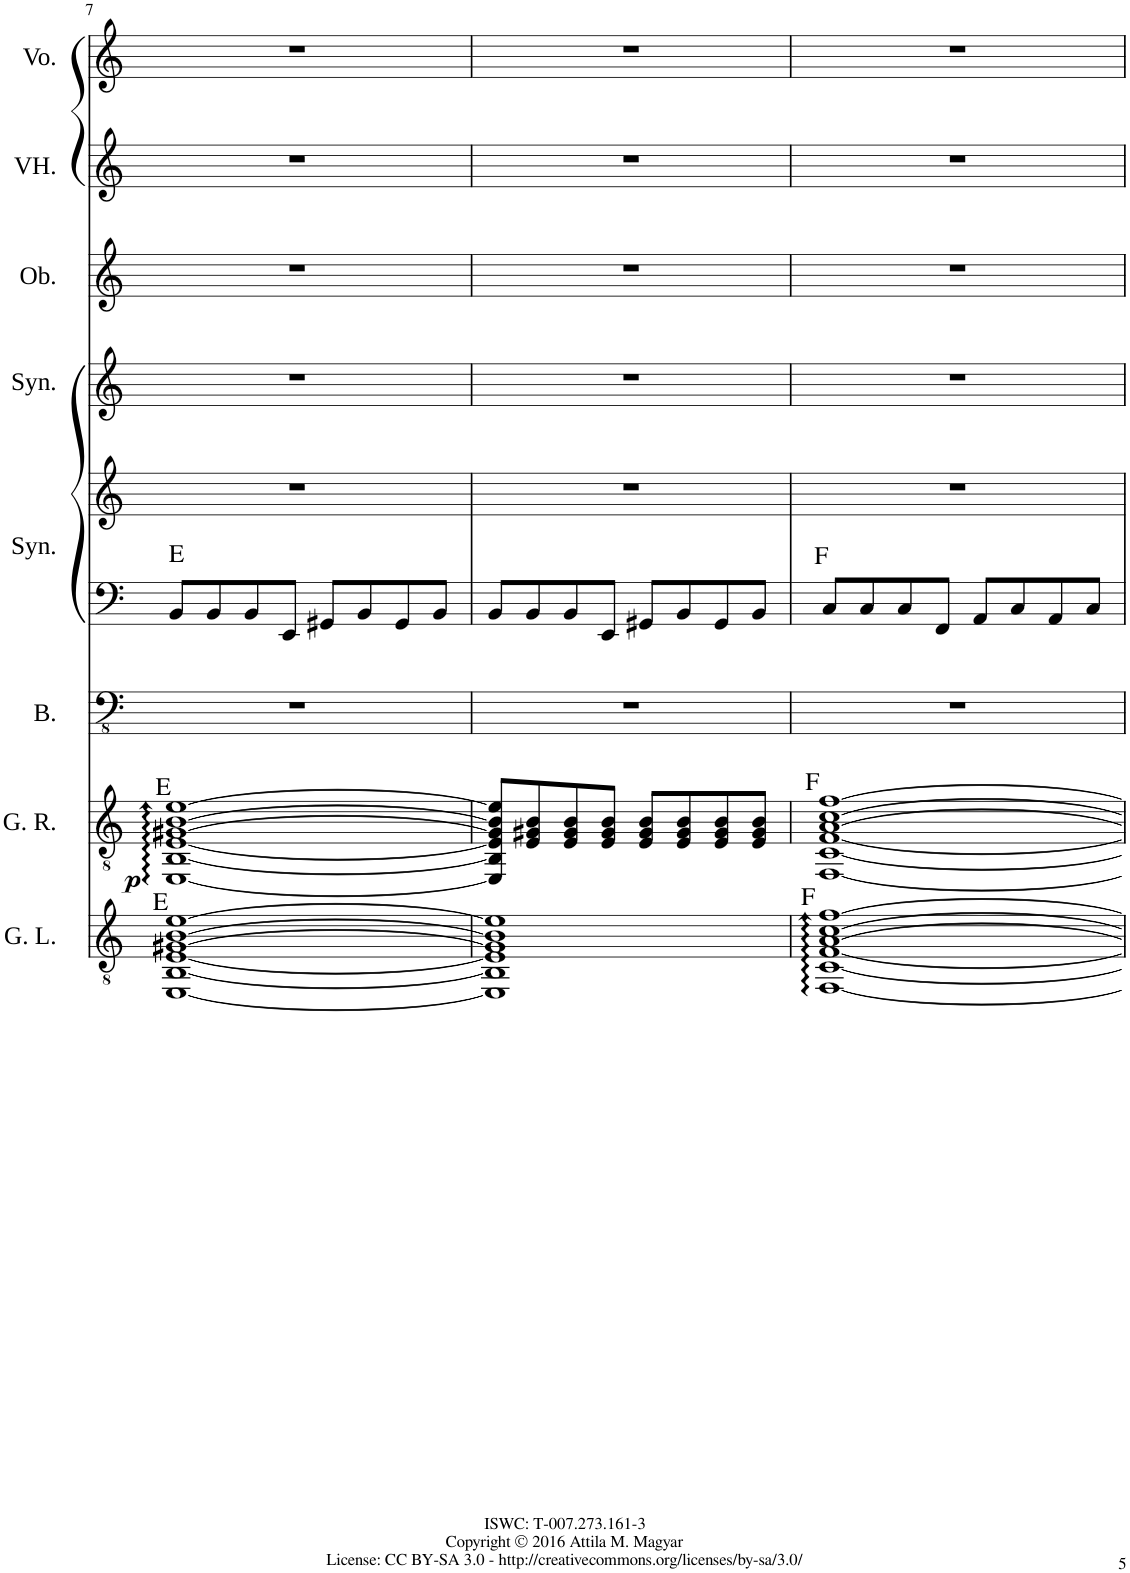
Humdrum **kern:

**kern	**harte	**kern	**dynam	**harte	**kern	**kern	**kern	**harte	**kern	**kern	**kern	**kern
*part8	*part8	*part7	*part7	*part7	*part6	*part5	*part5	*part5	*part4	*part3	*part2	*part1
*staff9	*	*staff8	*staff8	*	*staff7	*staff6	*staff5	*	*staff4	*staff3	*staff2	*staff1
*I"Guitar Left	*	*I"Guitar Right	*	*	*I"Bass	*I"Synthesizer	*	*	*I"Synthesizer	*I"Oboe	*I"Voice Harmony	*I"Voice
*I'G. L.	*	*I'G. R.	*	*	*I'B.	*I'Syn.	*	*	*I'Syn.	*I'Ob.	*I'VH.	*I'Vo.
!!LO:PB:g=z
*clefGv2	*	*clefGv2	*	*	*clefFv4	*clefF4	*clefG2	*	*clefG2	*clefG2	*clefG2	*clefG2
*k[]	*	*k[]	*	*	*k[]	*k[]	*k[]	*	*k[]	*k[]	*k[]	*k[]
=7	=7	=7	=7	=7	=7	=7	=7	=7	=7	=7	=7	=7
!	!	!	!LO:DY:b	!	!	!	!	!	!	!	!	!
[1EE [1BB [1E [1G#X [1B [1e	E:maj	[1EE [1BB [1E [1G#X [1B [1e	p	E:maj	1r	8BB/L	1r	E:maj	1r	1r	1r	1r
.	.	.	.	.	.	8BB/	.	.	.	.	.	.
.	.	.	.	.	.	8BB/	.	.	.	.	.	.
.	.	.	.	.	.	8EE/J	.	.	.	.	.	.
.	.	.	.	.	.	8GG#X/L	.	.	.	.	.	.
.	.	.	.	.	.	8BB/	.	.	.	.	.	.
.	.	.	.	.	.	8GG#/	.	.	.	.	.	.
.	.	.	.	.	.	8BB/J	.	.	.	.	.	.
=8	=8	=8	=8	=8	=8	=8	=8	=8	=8	=8	=8	=8
1EE] 1BB] 1E] 1G#] 1B] 1e]	.	8EE/] 8BB/] 8E/] 8G#/] 8B/] 8e/]L	.	.	1r	8BB/L	1r	.	1r	1r	1r	1r
.	.	8E/ 8G#X/ 8B/	.	.	.	8BB/	.	.	.	.	.	.
.	.	8E/ 8G#/ 8B/	.	.	.	8BB/	.	.	.	.	.	.
.	.	8E/ 8G#/ 8B/J	.	.	.	8EE/J	.	.	.	.	.	.
.	.	8E/ 8G#/ 8B/L	.	.	.	8GG#X/L	.	.	.	.	.	.
.	.	8E/ 8G#/ 8B/	.	.	.	8BB/	.	.	.	.	.	.
.	.	8E/ 8G#/ 8B/	.	.	.	8GG#/	.	.	.	.	.	.
.	.	8E/ 8G#/ 8B/J	.	.	.	8BB/J	.	.	.	.	.	.
=9	=9	=9	=9	=9	=9	=9	=9	=9	=9	=9	=9	=9
[1FF [1C [1F [1A [1c [1f	F:maj	[1FF [1C [1F [1A [1c [1f	.	F:maj	1r	8C/L	1r	F:maj	1r	1r	1r	1r
.	.	.	.	.	.	8C/	.	.	.	.	.	.
.	.	.	.	.	.	8C/	.	.	.	.	.	.
.	.	.	.	.	.	8FF/J	.	.	.	.	.	.
.	.	.	.	.	.	8AA/L	.	.	.	.	.	.
.	.	.	.	.	.	8C/	.	.	.	.	.	.
.	.	.	.	.	.	8AA/	.	.	.	.	.	.
.	.	.	.	.	.	8C/J	.	.	.	.	.	.
=	=	=	=	=	=	=	=	=	=	=	=	=
*-	*-	*-	*-	*-	*-	*-	*-	*-	*-	*-	*-	*-
